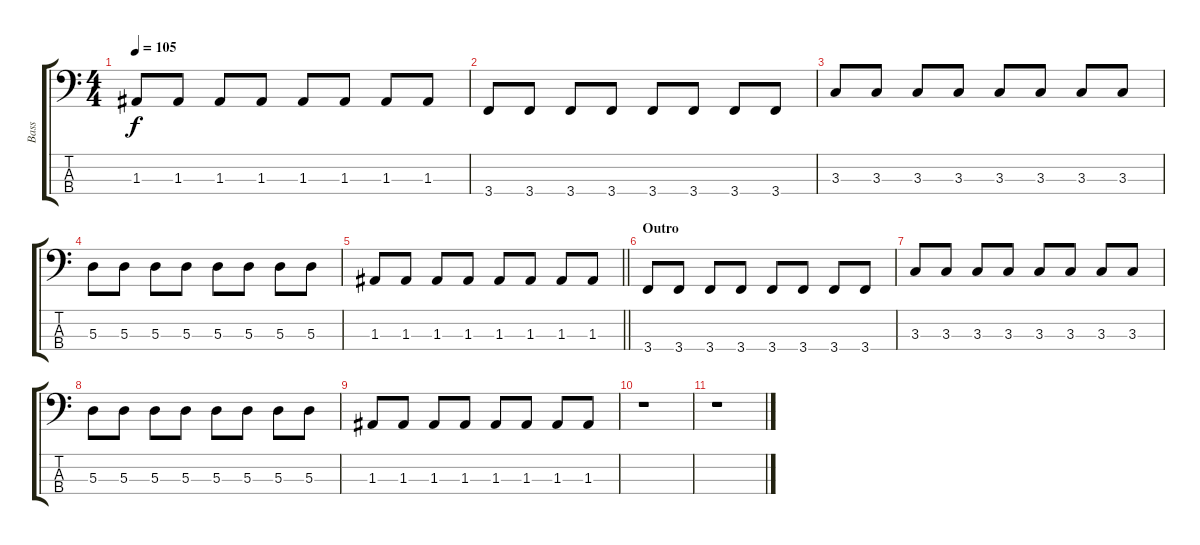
\track ("Bass" "Bass") {instrument electricbasspick}
\staff {score tabs}
\tuning (G2 D2 A1 D1) {hide}
\ts (4 4)
\tempo 105
\clef f4
\ks c
1.3.8{dy f} 1.3.8 1.3.8 1.3.8 1.3.8 1.3.8 1.3.8 1.3.8 |
3.4.8 3.4.8 3.4.8 3.4.8 3.4.8 3.4.8 3.4.8 3.4.8 |
3.3.8 3.3.8 3.3.8 3.3.8 3.3.8 3.3.8 3.3.8 3.3.8 |
5.3.8 5.3.8 5.3.8 5.3.8 5.3.8 5.3.8 5.3.8 5.3.8 |
\barLineRight lightlight
1.3.8 1.3.8 1.3.8 1.3.8 1.3.8 1.3.8 1.3.8 1.3.8 |
\section ("" "Outro")
3.4.8 3.4.8 3.4.8 3.4.8 3.4.8 3.4.8 3.4.8 3.4.8 |
3.3.8 3.3.8 3.3.8 3.3.8 3.3.8 3.3.8 3.3.8 3.3.8 |
5.3.8 5.3.8 5.3.8 5.3.8 5.3.8 5.3.8 5.3.8 5.3.8 |
1.3.8 1.3.8 1.3.8 1.3.8 1.3.8 1.3.8 1.3.8 1.3.8 |
r.1 |
r.1
